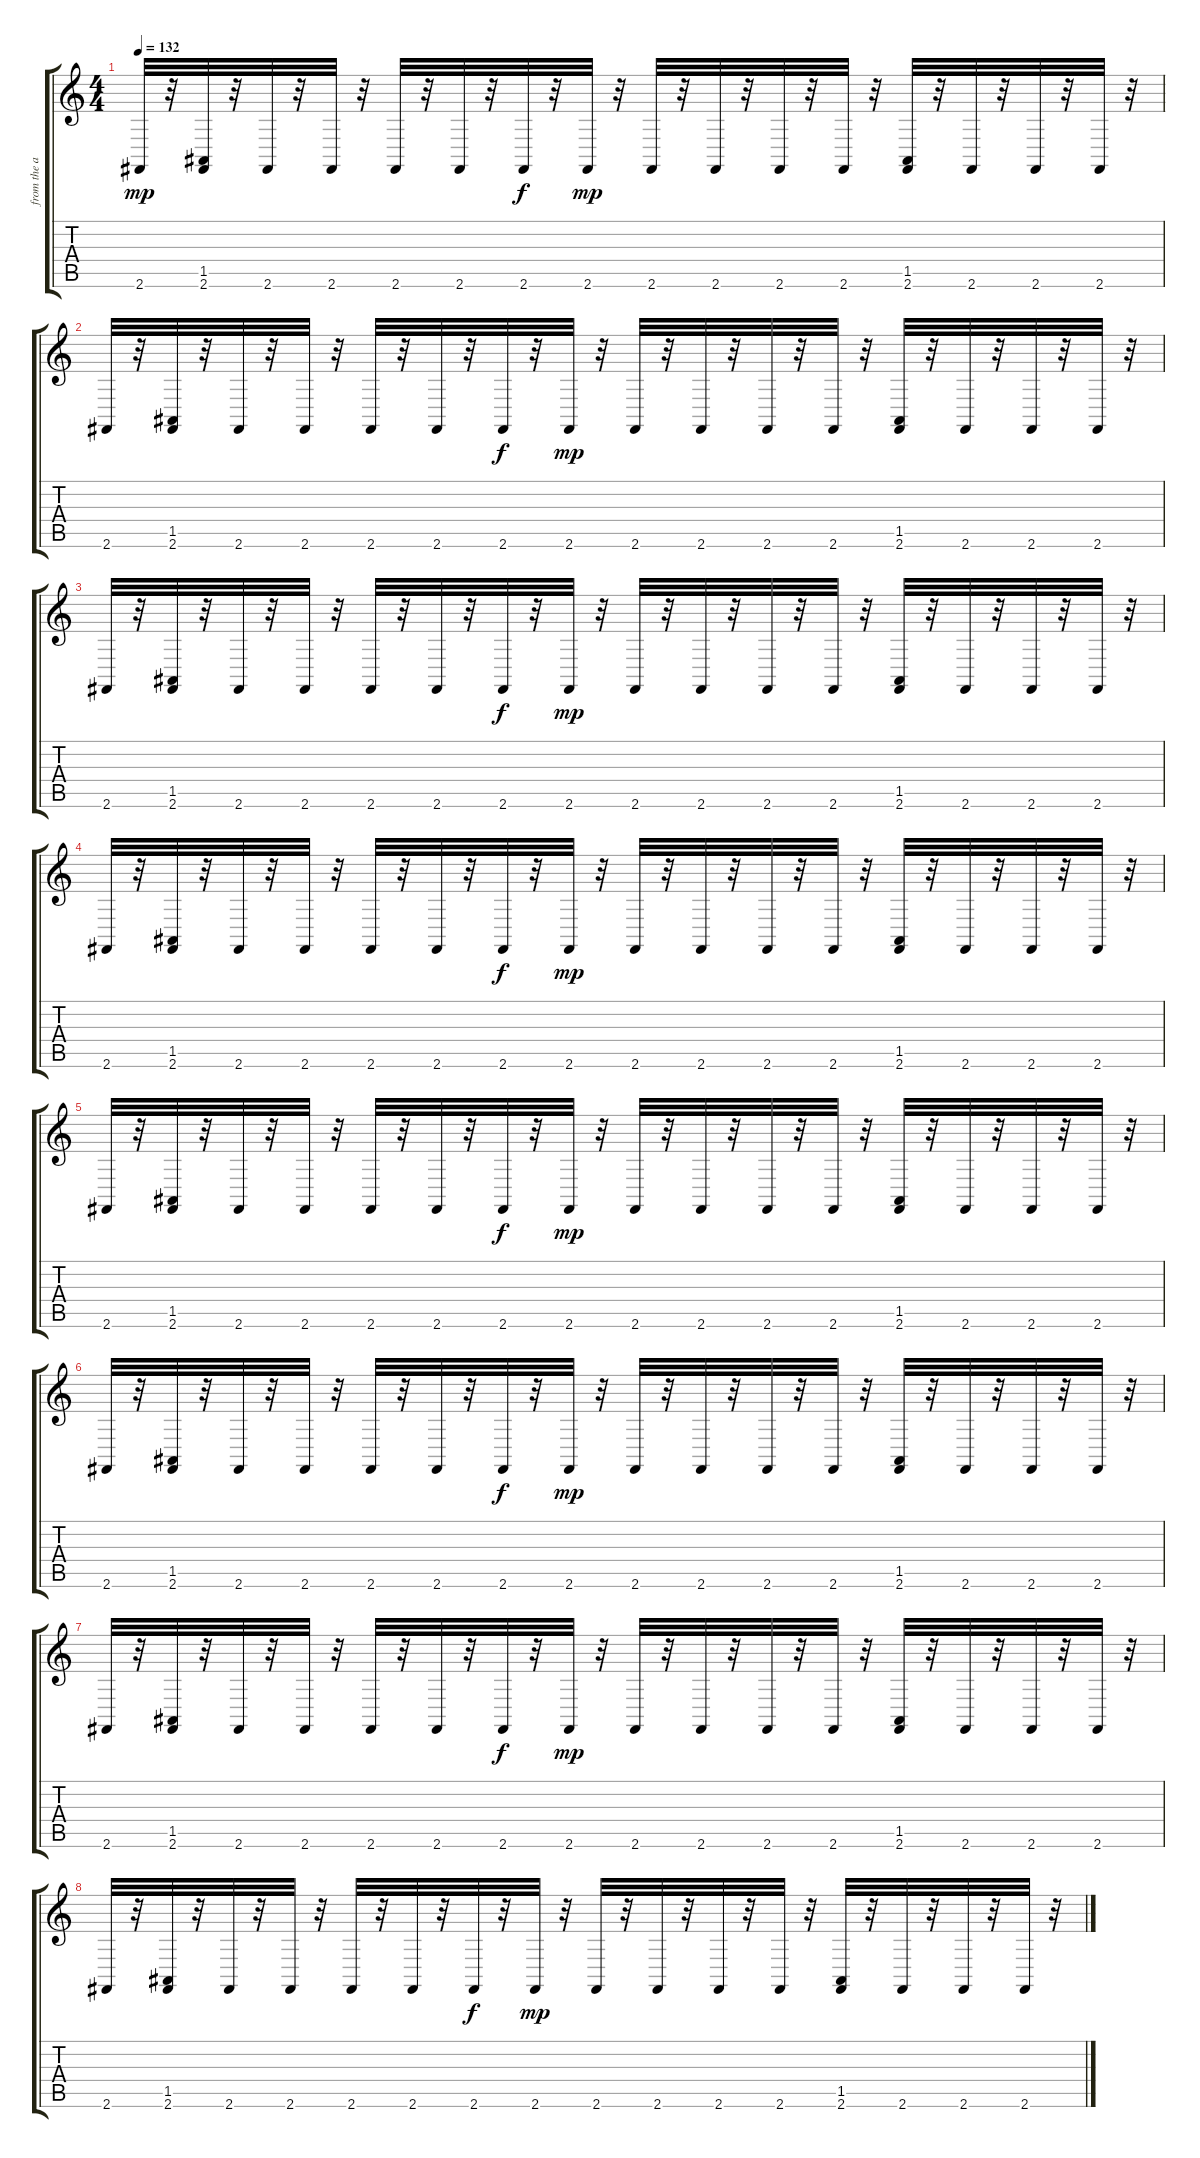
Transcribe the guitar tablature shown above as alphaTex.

\track ("from the album" "from the a") {instrument celesta}
\staff {score tabs}
\tuning (E4 B3 G3 D3 A2 E2) {hide}
\ts (4 4)
\tempo 132
\clef g2
\ks c
2.6.32{dy mp} r.32 (1.5 2.6).32 r.32 2.6.32 r.32 2.6.32 r.32 2.6.32 r.32 2.6.32 r.32 2.6.32{dy f} r.32 2.6.32{dy mp} r.32 2.6.32 r.32 2.6.32 r.32 2.6.32 r.32 2.6.32 r.32 (1.5 2.6).32 r.32 2.6.32 r.32 2.6.32 r.32 2.6.32 r.32 |
2.6.32 r.32 (1.5 2.6).32 r.32 2.6.32 r.32 2.6.32 r.32 2.6.32 r.32 2.6.32 r.32 2.6.32{dy f} r.32 2.6.32{dy mp} r.32 2.6.32 r.32 2.6.32 r.32 2.6.32 r.32 2.6.32 r.32 (1.5 2.6).32 r.32 2.6.32 r.32 2.6.32 r.32 2.6.32 r.32 |
2.6.32 r.32 (1.5 2.6).32 r.32 2.6.32 r.32 2.6.32 r.32 2.6.32 r.32 2.6.32 r.32 2.6.32{dy f} r.32 2.6.32{dy mp} r.32 2.6.32 r.32 2.6.32 r.32 2.6.32 r.32 2.6.32 r.32 (1.5 2.6).32 r.32 2.6.32 r.32 2.6.32 r.32 2.6.32 r.32 |
2.6.32 r.32 (1.5 2.6).32 r.32 2.6.32 r.32 2.6.32 r.32 2.6.32 r.32 2.6.32 r.32 2.6.32{dy f} r.32 2.6.32{dy mp} r.32 2.6.32 r.32 2.6.32 r.32 2.6.32 r.32 2.6.32 r.32 (1.5 2.6).32 r.32 2.6.32 r.32 2.6.32 r.32 2.6.32 r.32 |
2.6.32 r.32 (1.5 2.6).32 r.32 2.6.32 r.32 2.6.32 r.32 2.6.32 r.32 2.6.32 r.32 2.6.32{dy f} r.32 2.6.32{dy mp} r.32 2.6.32 r.32 2.6.32 r.32 2.6.32 r.32 2.6.32 r.32 (1.5 2.6).32 r.32 2.6.32 r.32 2.6.32 r.32 2.6.32 r.32 |
2.6.32 r.32 (1.5 2.6).32 r.32 2.6.32 r.32 2.6.32 r.32 2.6.32 r.32 2.6.32 r.32 2.6.32{dy f} r.32 2.6.32{dy mp} r.32 2.6.32 r.32 2.6.32 r.32 2.6.32 r.32 2.6.32 r.32 (1.5 2.6).32 r.32 2.6.32 r.32 2.6.32 r.32 2.6.32 r.32 |
2.6.32 r.32 (1.5 2.6).32 r.32 2.6.32 r.32 2.6.32 r.32 2.6.32 r.32 2.6.32{volume 11} r.32 2.6.32{dy f} r.32 2.6.32{dy mp volume 11} r.32 2.6.32{volume 11} r.32 2.6.32{volume 10} r.32 2.6.32{volume 10} r.32 2.6.32 r.32 (1.5 2.6).32{volume 10} r.32 2.6.32 r.32 2.6.32 r.32 2.6.32 r.32 |
2.6.32 r.32 (1.5 2.6).32 r.32 2.6.32{volume 10} r.32 2.6.32{volume 9} r.32 2.6.32 r.32 2.6.32 r.32 2.6.32{dy f} r.32 2.6.32{dy mp} r.32 2.6.32 r.32 2.6.32 r.32 2.6.32 r.32 2.6.32{volume 9} r.32 (1.5 2.6).32{volume 9} r.32 2.6.32 r.32 2.6.32 r.32 2.6.32 r.32
